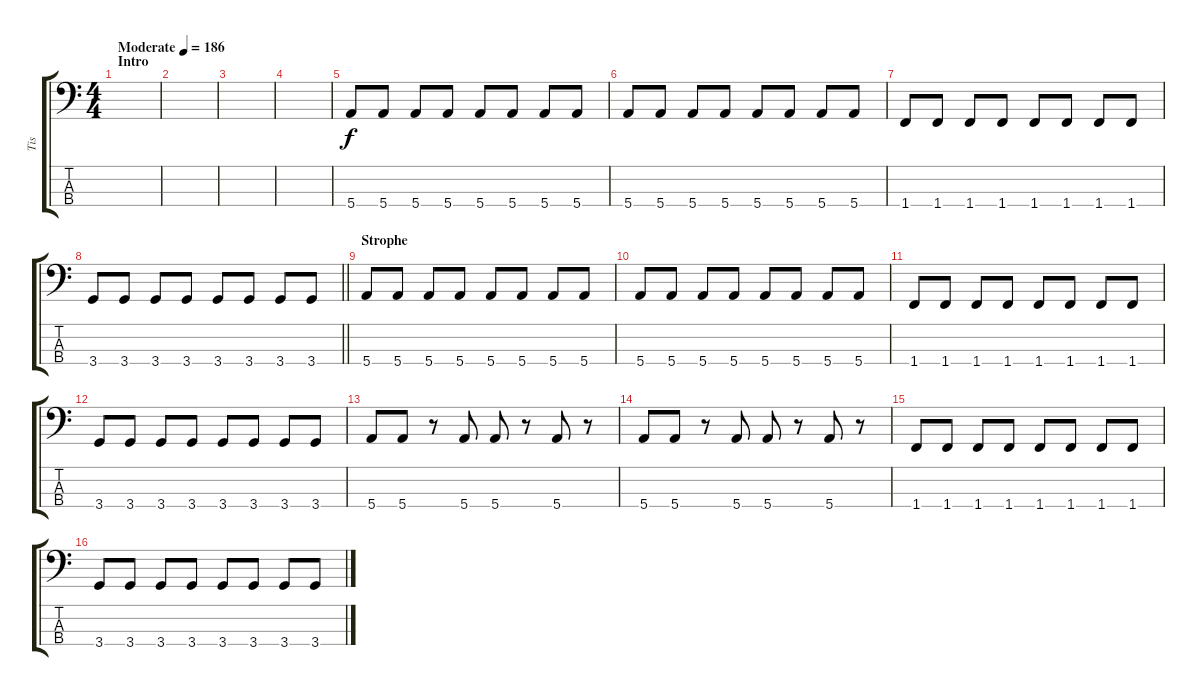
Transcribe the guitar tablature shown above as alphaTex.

\track ("Tis" "Tis") {instrument electricbassfinger}
\staff {score tabs}
\tuning (G2 D2 A1 E1) {hide}
\ts (4 4)
\section ("" "Intro")
\tempo (186 "Moderate")
\clef f4
\ks c
|
|
|
|
5.4.8 5.4.8 5.4.8 5.4.8 5.4.8 5.4.8 5.4.8 5.4.8 |
5.4.8 5.4.8 5.4.8 5.4.8 5.4.8 5.4.8 5.4.8 5.4.8 |
1.4.8 1.4.8 1.4.8 1.4.8 1.4.8 1.4.8 1.4.8 1.4.8 |
\barLineRight lightlight
3.4.8 3.4.8 3.4.8 3.4.8 3.4.8 3.4.8 3.4.8 3.4.8 |
\section ("" "Strophe")
5.4.8 5.4.8 5.4.8 5.4.8 5.4.8 5.4.8 5.4.8 5.4.8 |
5.4.8 5.4.8 5.4.8 5.4.8 5.4.8 5.4.8 5.4.8 5.4.8 |
1.4.8 1.4.8 1.4.8 1.4.8 1.4.8 1.4.8 1.4.8 1.4.8 |
3.4.8 3.4.8 3.4.8 3.4.8 3.4.8 3.4.8 3.4.8 3.4.8 |
5.4.8 5.4.8 r.8 5.4.8 5.4.8 r.8 5.4.8 r.8 |
5.4.8 5.4.8 r.8 5.4.8 5.4.8 r.8 5.4.8 r.8 |
1.4.8 1.4.8 1.4.8 1.4.8 1.4.8 1.4.8 1.4.8 1.4.8 |
3.4.8 3.4.8 3.4.8 3.4.8 3.4.8 3.4.8 3.4.8 3.4.8
